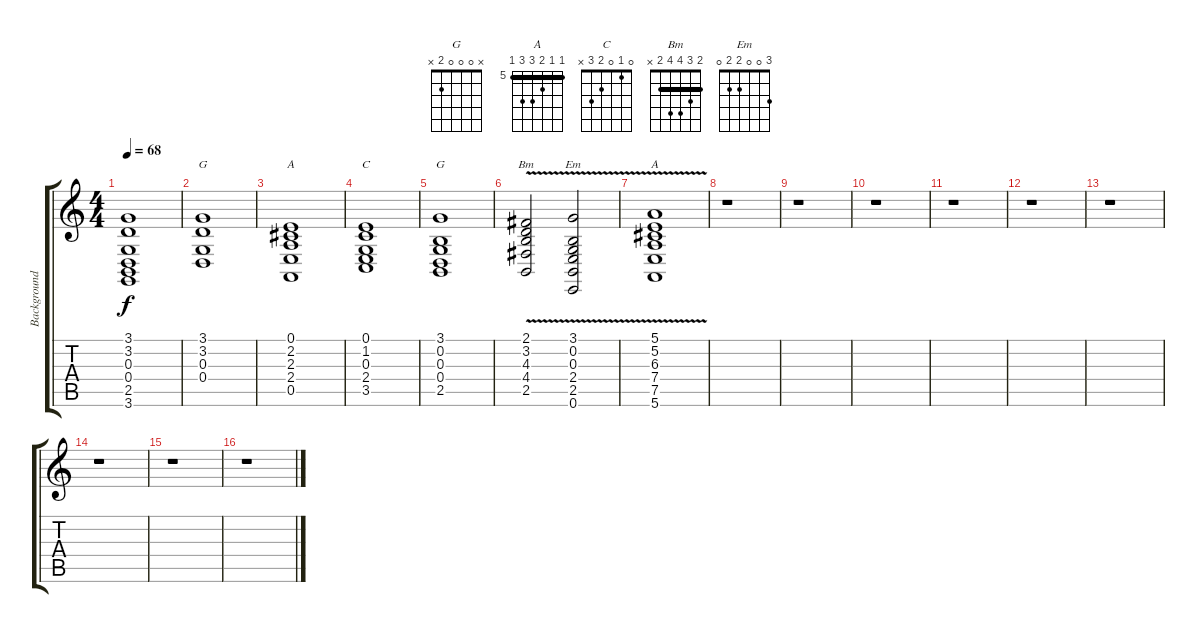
\track ("Background Vocals" "Background") {instrument choiraahs}
\staff {score tabs}
\tuning (E4 B3 G3 D3 A2 E2) {hide}
\chord ("G" 3 3 0 0 x x)
\chord ("A" 0 2 2 2 0 x)
\chord ("C" 0 1 0 2 3 x)
\chord ("G" x 0 0 0 2 x)
\chord ("Bm" 2 3 4 4 2 x) {barre 2}
\chord ("Em" 3 0 0 2 2 0)
\chord ("A" 5 5 6 7 7 5) {firstfret 5 barre 5}
\ts (4 4)
\tempo 68
\clef g2
\ks c
(3.1 3.2 0.3 0.4 2.5 3.6).1{dy f volume 0} |
(3.1 3.2 0.3 0.4).1{ch "G" volume 12} |
(0.1 2.2 2.3 2.4 0.5).1{ch "A"} |
(0.1 1.2 0.3 2.4 3.5).1{ch "C"} |
(3.1 0.2 0.3 0.4 2.5).1{ch "G"} |
(2.1{v} 3.2{v} 4.3 4.4{v} 2.5).2{ch "Bm"} (3.1 0.2 0.3{v} 2.4 2.5{v} 0.6).2{ch "Em"} |
(5.1{v} 5.2{v} 6.3{v} 7.4{v} 7.5 5.6{v}).1{ch "A"} |
r.1 |
r.1 |
r.1 |
r.1 |
r.1 |
r.1 |
r.1 |
r.1 |
r.1
